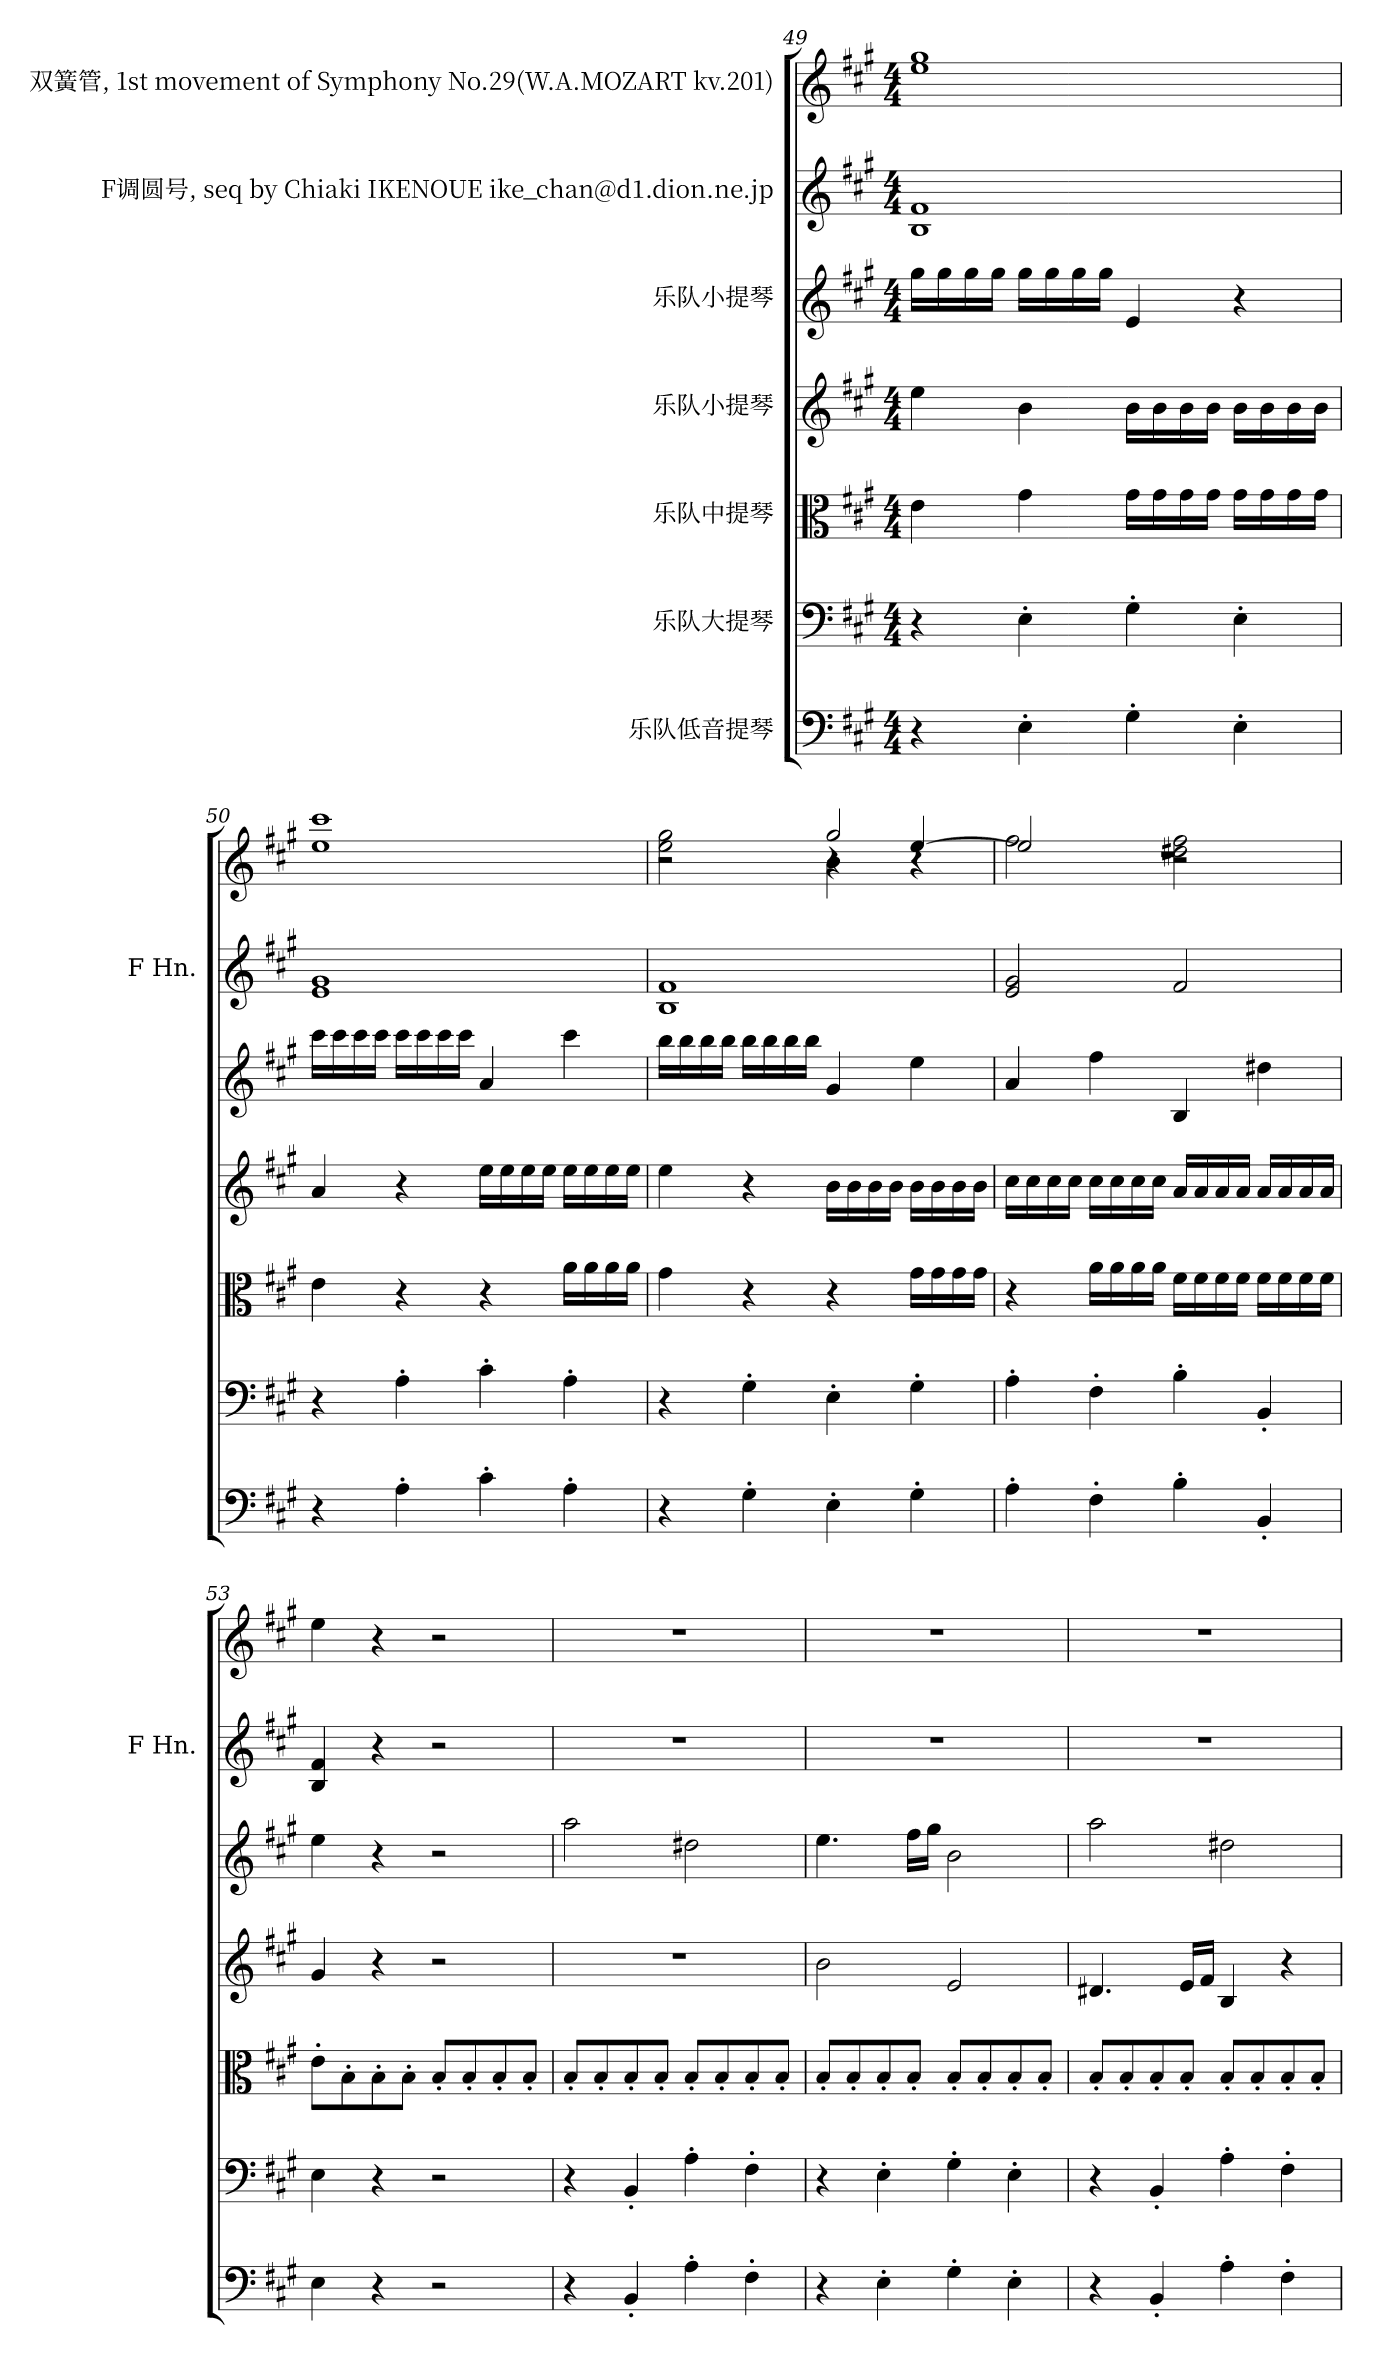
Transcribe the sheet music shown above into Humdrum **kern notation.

**kern	**kern	**kern	**kern	**kern	**kern	**kern
*part7	*part6	*part5	*part4	*part3	*part2	*part1
*staff7	*staff6	*staff5	*staff4	*staff3	*staff2	*staff1
*I"乐队低音提琴	*I"乐队大提琴	*I"乐队中提琴	*I"乐队小提琴	*I"乐队小提琴	*I"F调圆号, seq by Chiaki IKENOUE ike_chan@d1.dion.ne.jp	*I"双簧管, 1st movement of Symphony No.29(W.A.MOZART kv.201)
*	*	*	*	*	*I'F Hn.	*
*clefF4	*clefF4	*clefC3	*clefG2	*clefG2	*clefG2	*clefG2
*ITrd7c12	*	*	*	*	*ITrd4c7	*
*k[f#c#g#]	*k[f#c#g#]	*k[f#c#g#]	*k[f#c#g#]	*k[f#c#g#]	*k[f#c#]	*k[f#c#g#]
*M4/4	*M4/4	*M4/4	*M4/4	*M4/4	*M4/4	*M4/4
=49	=49	=49	=49	=49	=49	=49
4r	4r	4e\	4ee\	16gg#\LL	1E 1B	1ee 1gg#
.	.	.	.	16gg#\	.	.
.	.	.	.	16gg#\	.	.
.	.	.	.	16gg#\JJ	.	.
4EE'\	4E'\	4g#\	4b\	16gg#\LL	.	.
.	.	.	.	16gg#\	.	.
.	.	.	.	16gg#\	.	.
.	.	.	.	16gg#\JJ	.	.
4GG#'\	4G#'\	16g#\LL	16b\LL	4e/	.	.
.	.	16g#\	16b\	.	.	.
.	.	16g#\	16b\	.	.	.
.	.	16g#\JJ	16b\JJ	.	.	.
4EE'\	4E'\	16g#\LL	16b\LL	4r	.	.
.	.	16g#\	16b\	.	.	.
.	.	16g#\	16b\	.	.	.
.	.	16g#\JJ	16b\JJ	.	.	.
!!LO:PB:g=z
=50	=50	=50	=50	=50	=50	=50
4r	4r	4e\	4a/	16ccc#\LL	1A 1c#	1ee 1ccc#
.	.	.	.	16ccc#\	.	.
.	.	.	.	16ccc#\	.	.
.	.	.	.	16ccc#\JJ	.	.
4AA'\	4A'\	4r	4r	16ccc#\LL	.	.
.	.	.	.	16ccc#\	.	.
.	.	.	.	16ccc#\	.	.
.	.	.	.	16ccc#\JJ	.	.
4C#'\	4c#'\	4r	16ee\LL	4a/	.	.
.	.	.	16ee\	.	.	.
.	.	.	16ee\	.	.	.
.	.	.	16ee\JJ	.	.	.
4AA'\	4A'\	16a\LL	16ee\LL	4ccc#\	.	.
.	.	16a\	16ee\	.	.	.
.	.	16a\	16ee\	.	.	.
.	.	16a\JJ	16ee\JJ	.	.	.
=51	=51	=51	=51	=51	=51	=51
*	*	*	*	*	*	*^
*	*	*	*	*	*	*	*^
4r	4r	4g#\	4ee\	16bb\LL	1E 1B	2r	2ee\ 2gg#\	2r
.	.	.	.	16bb\	.	.	.	.
.	.	.	.	16bb\	.	.	.	.
.	.	.	.	16bb\JJ	.	.	.	.
4GG#'\	4G#'\	4r	4r	16bb\LL	.	.	.	.
.	.	.	.	16bb\	.	.	.	.
.	.	.	.	16bb\	.	.	.	.
.	.	.	.	16bb\JJ	.	.	.	.
4EE'\	4E'\	4r	16b\LL	4g#/	.	2gg#/	4b\	4r
.	.	.	16b\	.	.	.	.	.
.	.	.	16b\	.	.	.	.	.
.	.	.	16b\JJ	.	.	.	.	.
4GG#'\	4G#'\	16g#\LL	16b\LL	4ee\	.	.	4r	[4ee/
.	.	16g#\	16b\	.	.	.	.	.
.	.	16g#\	16b\	.	.	.	.	.
.	.	16g#\JJ	16b\JJ	.	.	.	.	.
!!LO:PB:g=z	!!	!!
=52	=52	=52	=52	=52	=52	=52	=52	=52
4AA'\	4A'\	4r	16cc#\LL	4a/	2A/ 2c#/	1r	2ff#\	2ee/]
.	.	.	16cc#\	.	.	.	.	.
.	.	.	16cc#\	.	.	.	.	.
.	.	.	16cc#\JJ	.	.	.	.	.
4FF#'\	4F#'\	16a\LL	16cc#\LL	4ff#\	.	.	.	.
.	.	16a\	16cc#\	.	.	.	.	.
.	.	16a\	16cc#\	.	.	.	.	.
.	.	16a\JJ	16cc#\JJ	.	.	.	.	.
4BB'\	4B'\	16f#\LL	16a/LL	4B/	2B/	.	2dd#X\ 2ff#\	2r
.	.	16f#\	16a/	.	.	.	.	.
.	.	16f#\	16a/	.	.	.	.	.
.	.	16f#\JJ	16a/JJ	.	.	.	.	.
4BBB'/	4BB'/	16f#\LL	16a/LL	4dd#X\	.	.	.	.
.	.	16f#\	16a/	.	.	.	.	.
.	.	16f#\	16a/	.	.	.	.	.
.	.	16f#\JJ	16a/JJ	.	.	.	.	.
*	*	*	*	*	*	*v	*v	*v
=53	=53	=53	=53	=53	=53	=53
4EE\	4E\	8e'\L	4g#/	4ee\	4E/ 4B/	4ee\
.	.	8B'\	.	.	.	.
4r	4r	8B'\	4r	4r	4r	4r
.	.	8B'\J	.	.	.	.
2r	2r	8B'/L	2r	2r	2r	2r
.	.	8B'/	.	.	.	.
.	.	8B'/	.	.	.	.
.	.	8B'/J	.	.	.	.
=54	=54	=54	=54	=54	=54	=54
4r	4r	8B'/L	1r	2aa\	1r	1r
.	.	8B'/	.	.	.	.
4BBB'/	4BB'/	8B'/	.	.	.	.
.	.	8B'/J	.	.	.	.
4AA'\	4A'\	8B'/L	.	2dd#X\	.	.
.	.	8B'/	.	.	.	.
4FF#'\	4F#'\	8B'/	.	.	.	.
.	.	8B'/J	.	.	.	.
=55	=55	=55	=55	=55	=55	=55
4r	4r	8B'/L	2b\	4.ee\	1r	1r
.	.	8B'/	.	.	.	.
4EE'\	4E'\	8B'/	.	.	.	.
.	.	8B'/J	.	16ff#\LL	.	.
.	.	.	.	16gg#\JJ	.	.
4GG#'\	4G#'\	8B'/L	2e/	2b\	.	.
.	.	8B'/	.	.	.	.
4EE'\	4E'\	8B'/	.	.	.	.
.	.	8B'/J	.	.	.	.
!!LO:PB:g=z
=56	=56	=56	=56	=56	=56	=56
4r	4r	8B'/L	4.d#X/	2aa\	1r	1r
.	.	8B'/	.	.	.	.
4BBB'/	4BB'/	8B'/	.	.	.	.
.	.	8B'/J	16e/LL	.	.	.
.	.	.	16f#/JJ	.	.	.
4AA'\	4A'\	8B'/L	4B/	2dd#X\	.	.
.	.	8B'/	.	.	.	.
4FF#'\	4F#'\	8B'/	4r	.	.	.
.	.	8B'/J	.	.	.	.
=	=	=	=	=	=	=
*-	*-	*-	*-	*-	*-	*-
